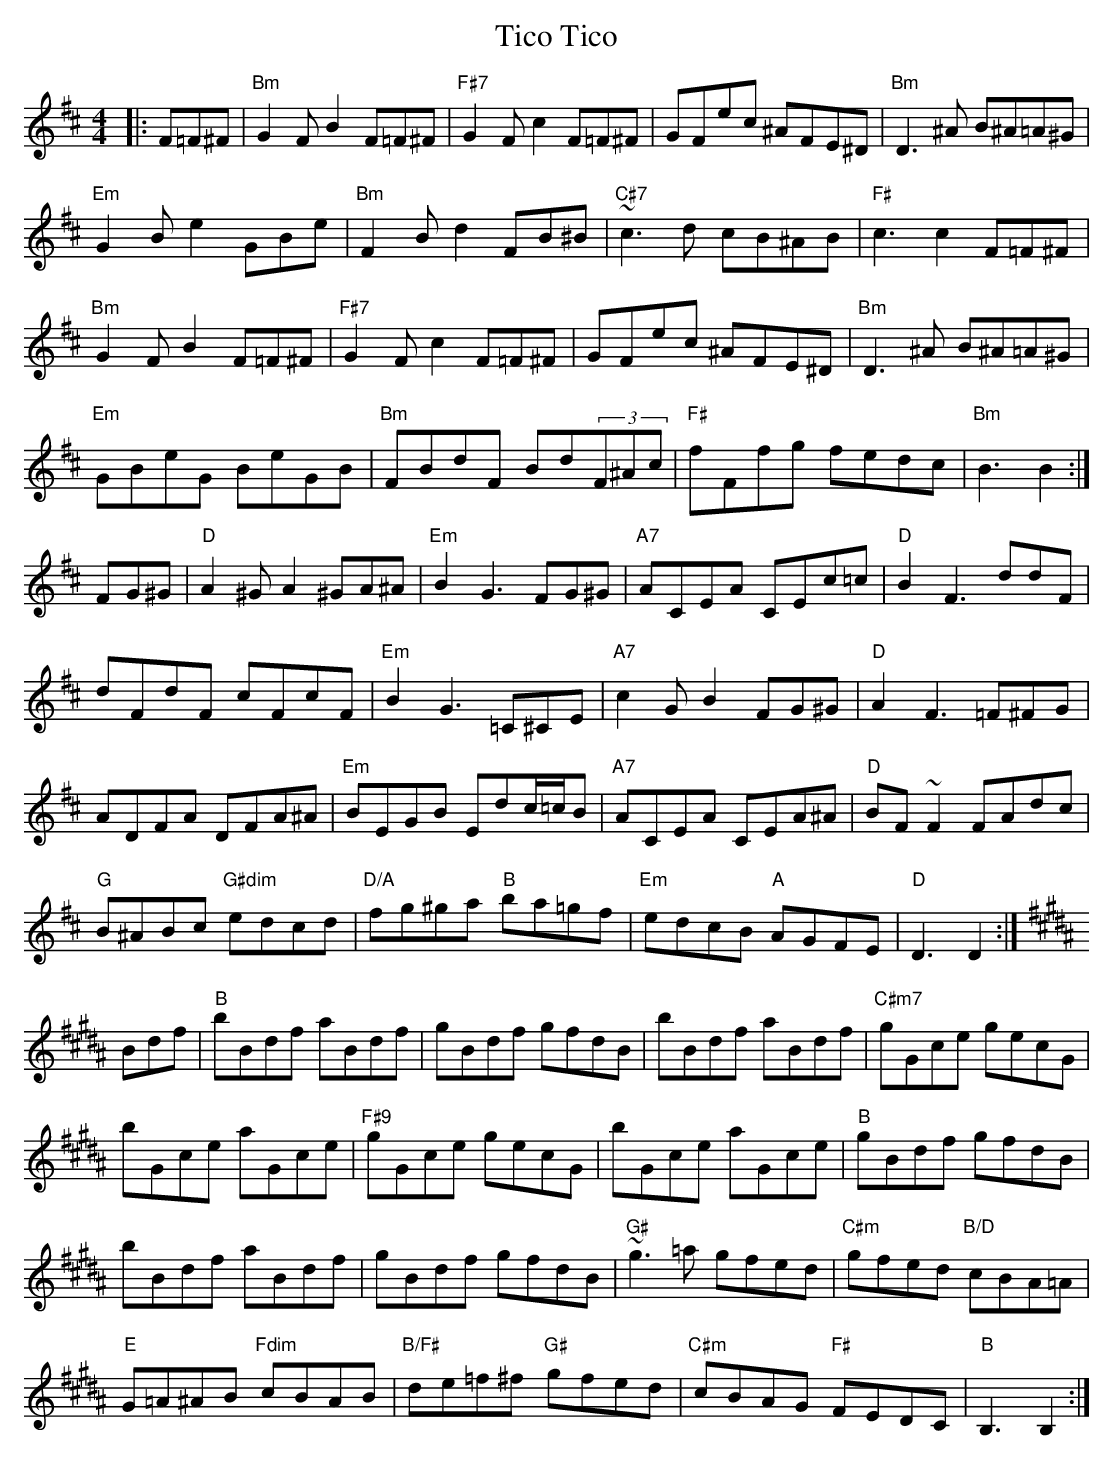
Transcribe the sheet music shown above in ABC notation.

X:1
T: Tico Tico
M: 4/4
L: 1/8
K: Bmin
|:F=F^F|"Bm"G2FB2 F=F^F|"F#7"G2Fc2 F=F^F|GFec ^AFE^D|"Bm"D3^A B^A=A^G|
"Em"G2Be2 GBe|"Bm"F2Bd2 FB^B|"C#7"~c3d cB^AB|"F#"c3c2 F=F^F|
"Bm"G2FB2 F=F^F|"F#7"G2Fc2 F=F^F|GFec ^AFE^D|"Bm"D3^A B^A=A^G|
"Em"GBeG BeGB|"Bm"FBdF Bd(3F^Ac|"F#"fFfg fedc|"Bm"B3 B2:|
K:D
FG^G|"D"A2^GA2 ^GA^A|"Em"B2G3 FG^G|"A7"ACEA CEc=c|"D"B2F3 ddF|
dFdF cFcF|"Em"B2G3 =C^CE|"A7"c2GB2 FG^G|"D"A2F3 =F^FG|
ADFA DFA^A|"Em"BEGB Edc/=c/B|"A7"ACEA CEA^A|"D"BF~F2 FAdc|
"G"B^ABc "G#dim"edcd|"D/A"fg^ga "B"ba=gf|"Em"edcB "A"AGFE|"D"D3 D2:|
K:B
Bdf|"B"bBdf aBdf|gBdf gfdB|bBdf aBdf|"C#m7"gGce gecG|
bGce aGce|"F#9"gGce gecG|bGce aGce|"B"gBdf gfdB|
bBdf aBdf|gBdf gfdB|"G#"~g3=a gfed|"C#m"gfed "B/D"cBA=A|
"E"G=A^AB "Fdim"cBAB|"B/F#"de=f^f "G#"gfed|"C#m"cBAG "F#"FEDC|"B"B,3 B,2:|
